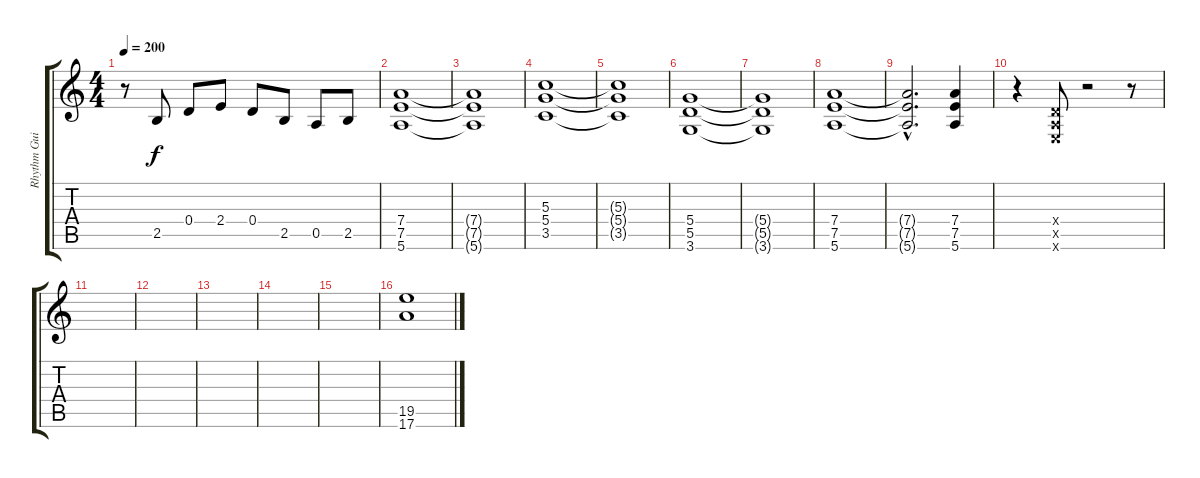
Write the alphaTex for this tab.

\track ("Rhythm Guitar" "Rhythm Gui") {instrument distortionguitar}
\staff {score tabs}
\tuning (E4 B3 G3 D3 A2 E2) {hide}
\ts (4 4)
\tempo 200
\clef g2
\ks c
r.8{dy f} 2.5.8 0.4.8 2.4.8 0.4.8 2.5.8 0.5.8 2.5.8 |
(7.4 7.5 5.6).1 |
(7.4{t} 7.5{t} 5.6{t}).1 |
(5.3 5.4 3.5).1 |
(5.3{t} 5.4{t} 3.5{t}).1 |
(5.4 5.5 3.6).1 |
(5.4{t} 5.5{t} 3.6{t}).1 |
(7.4 7.5 5.6).1 |
(7.4{hac t} 7.5{hac t} 5.6{hac t}).2{d} (7.4 7.5 5.6).4 |
r.4 (0.4{x} 0.5{x} 0.6{x}).8 r.2 r.8 |
|
|
|
|
|
(19.5{ss} 17.6{ss}).1
